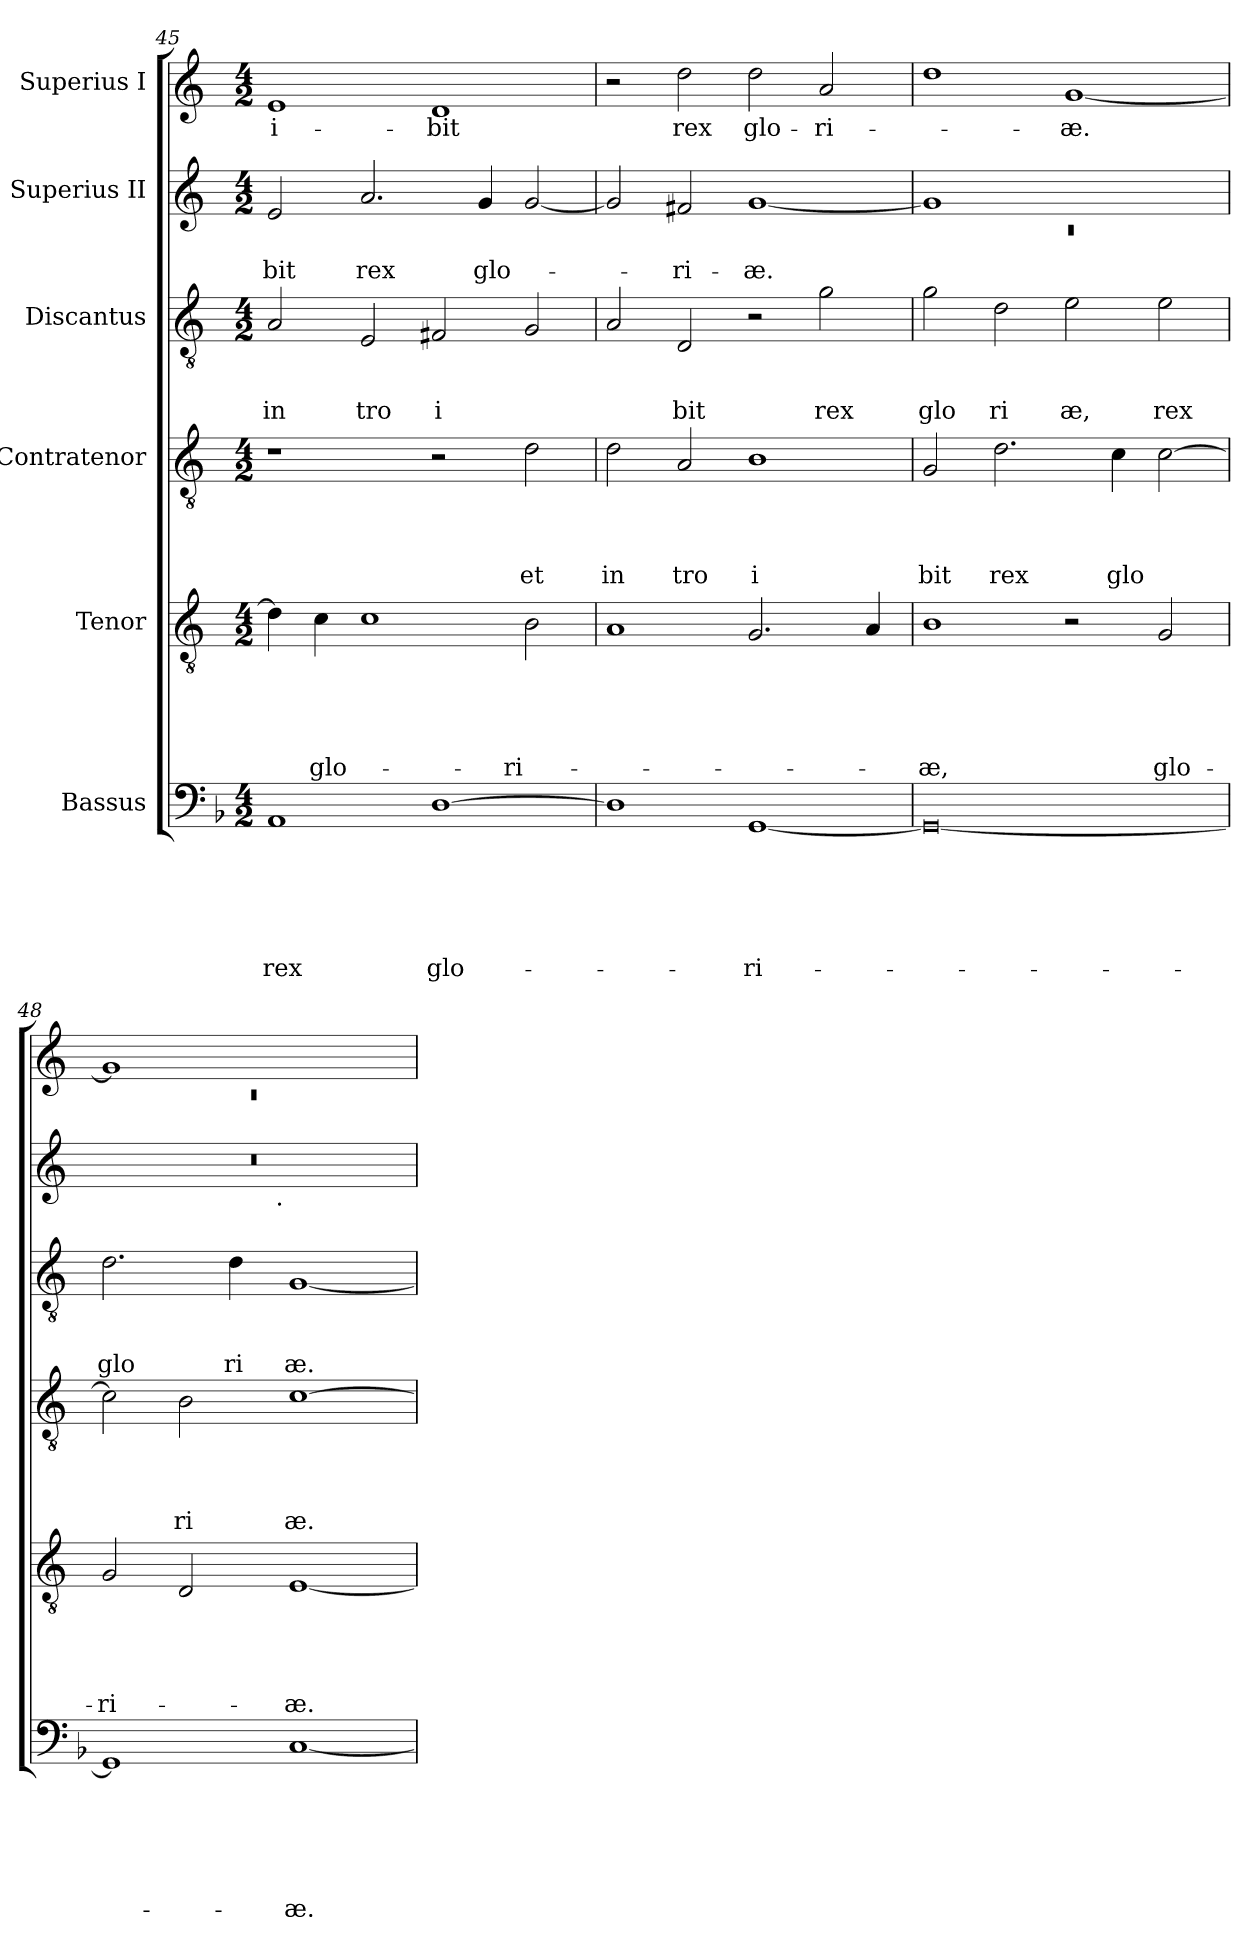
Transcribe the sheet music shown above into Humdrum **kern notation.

**kern	**text	**text	**text	**text	**text	**text	**kern	**text	**text	**text	**text	**text	**kern	**text	**text	**text	**text	**kern	**text	**text	**text	**kern	**text	**text	**kern	**text
*part6	*part6	*part6	*part6	*part6	*part6	*part6	*part5	*part5	*part5	*part5	*part5	*part5	*part4	*part4	*part4	*part4	*part4	*part3	*part3	*part3	*part3	*part2	*part2	*part2	*part1	*part1
*staff6	*staff6	*staff6	*staff6	*staff6	*staff6	*staff6	*staff5	*staff5	*staff5	*staff5	*staff5	*staff5	*staff4	*staff4	*staff4	*staff4	*staff4	*staff3	*staff3	*staff3	*staff3	*staff2	*staff2	*staff2	*staff1	*staff1
*I"Bassus	*	*	*	*	*	*	*I"Tenor	*	*	*	*	*	*I"Contratenor	*	*	*	*	*I"Discantus	*	*	*	*I"Superius II	*	*	*I"Superius I	*
*clefF4	*	*	*	*	*	*	*clefGv2	*	*	*	*	*	*clefGv2	*	*	*	*	*clefGv2	*	*	*	*clefG2	*	*	*clefG2	*
*	*	*	*	*	*	*	*ITrd-3c-5	*	*	*	*	*	*ITrd-3c-5	*	*	*	*	*ITrd-3c-5	*	*	*	*ITrd-3c-5	*	*	*ITrd-3c-5	*
*k[b-]	*	*	*	*	*	*	*k[b-]	*	*	*	*	*	*k[b-]	*	*	*	*	*k[b-]	*	*	*	*k[b-]	*	*	*k[b-]	*
*F:	*	*	*	*	*	*	*F:	*	*	*	*	*	*F:	*	*	*	*	*F:	*	*	*	*F:	*	*	*F:	*
*M4/2	*	*	*	*	*	*	*M4/2	*	*	*	*	*	*M4/2	*	*	*	*	*M4/2	*	*	*	*M4/2	*	*	*M4/2	*
=45	=45	=45	=45	=45	=45	=45	=45	=45	=45	=45	=45	=45	=45	=45	=45	=45	=45	=45	=45	=45	=45	=45	=45	=45	=45	=45
!	!	!	!	!	!	!LO:LY:b	!	!	!	!	!	!	!	!	!	!	!	!	!	!	!LO:LY:b	!	!	!LO:LY:b	!	!LO:LY:b
1AA	.	.	.	.	.	rex	4g\]	.	.	.	.	.	1r	.	.	.	.	2d/	.	.	in	2a/	.	-bit	1a	-i-
!	!	!	!	!	!	!	!	!	!	!	!	!LO:LY:b	!	!	!	!	!	!	!	!	!	!	!	!	!	!
.	.	.	.	.	.	.	4f\	.	.	.	.	glo-	.	.	.	.	.	.	.	.	.	.	.	.	.	.
!	!	!	!	!	!	!	!	!	!	!	!	!	!	!	!	!	!	!	!	!	!LO:LY:b	!	!	!LO:LY:b	!	!
.	.	.	.	.	.	.	1f	.	.	.	.	.	.	.	.	.	.	2A/	.	.	tro	2.dd/	.	rex	.	.
!	!	!	!	!	!	!LO:LY:b	!	!	!	!	!	!	!	!	!	!	!	!	!	!	!LO:LY:b:rj	!	!	!	!	!LO:LY:b
[>1D	.	.	.	.	.	glo-	.	.	.	.	.	.	2r	.	.	.	.	2Bn/	.	.	i	.	.	.	1g	-bit
!	!	!	!	!	!	!	!	!	!	!	!	!	!	!	!	!	!	!	!	!	!	!	!	!LO:LY:b	!	!
.	.	.	.	.	.	.	.	.	.	.	.	.	.	.	.	.	.	.	.	.	.	4cc/	.	glo-	.	.
!	!	!	!	!	!	!	!	!	!	!	!	!LO:LY:b	!	!	!	!	!LO:LY:b	!	!	!	!	!	!	!	!	!
.	.	.	.	.	.	.	2e\	.	.	.	.	-ri-	2g\	.	.	.	et	2c/	.	.	.	[<2cc/	.	.	.	.
=46	=46	=46	=46	=46	=46	=46	=46	=46	=46	=46	=46	=46	=46	=46	=46	=46	=46	=46	=46	=46	=46	=46	=46	=46	=46	=46
!	!	!	!	!	!	!	!	!	!	!	!	!	!	!	!	!	!LO:LY:b	!	!	!	!	!	!	!	!	!
1D]	.	.	.	.	.	.	1d	.	.	.	.	.	2g\	.	.	.	in	2d/	.	.	.	2cc/]	.	.	2r	.
!	!	!	!	!	!	!	!	!	!	!	!	!	!	!	!	!	!LO:LY:b	!	!	!	!LO:LY:b	!	!	!LO:LY:b	!	!LO:LY:b
.	.	.	.	.	.	.	.	.	.	.	.	.	2d/	.	.	.	tro	2G/	.	.	bit	2bn/	.	-ri-	2gg\	rex
!	!	!	!	!	!	!LO:LY:b	!	!	!	!	!	!	!	!	!	!	!LO:LY:b	!	!	!	!	!	!	!LO:LY:b	!	!LO:LY:b
[<1GG	.	.	.	.	.	-ri-	2.c/	.	.	.	.	.	1e	.	.	.	i	2r	.	.	.	[<1cc	.	-æ.	2gg\	glo-
!	!	!	!	!	!	!	!	!	!	!	!	!	!	!	!	!	!	!	!	!	!LO:LY:b	!	!	!	!	!LO:LY:b
.	.	.	.	.	.	.	.	.	.	.	.	.	.	.	.	.	.	2cc\	.	.	rex	.	.	.	2dd/	-ri-
.	.	.	.	.	.	.	4d/	.	.	.	.	.	.	.	.	.	.	.	.	.	.	.	.	.	.	.
=47	=47	=47	=47	=47	=47	=47	=47	=47	=47	=47	=47	=47	=47	=47	=47	=47	=47	=47	=47	=47	=47	=47	=47	=47	=47	=47
*	*	*	*	*	*	*	*	*	*	*	*	*	*	*	*	*	*	*	*	*	*	*^	*	*	*	*
!	!	!	!	!	!	!	!	!	!	!	!	!LO:LY:b	!	!	!	!	!LO:LY:b	!	!	!	!LO:LY:b	!	!LO:N:vis=1	!	!	!	!
0GG_	.	.	.	.	.	.	1e	.	.	.	.	-æ,	2c/	.	.	.	bit	2cc\	.	.	glo	1cc]	0rc	.	.	1gg	.
!	!	!	!	!	!	!	!	!	!	!	!	!	!	!	!	!	!LO:LY:b	!	!	!	!LO:LY:b	!	!	!	!	!	!
.	.	.	.	.	.	.	.	.	.	.	.	.	2.g\	.	.	.	rex	2g\	.	.	ri	.	.	.	.	.	.
!	!	!	!	!	!	!	!	!	!	!	!	!	!	!	!	!	!	!	!	!	!LO:LY:b	!	!	!	!	!	!LO:LY:b
.	.	.	.	.	.	.	2r	.	.	.	.	.	.	.	.	.	.	2a\	.	.	æ,	1ryy	.	.	.	[<1cc	-æ.
!	!	!	!	!	!	!	!	!	!	!	!	!	!	!	!	!	!LO:LY:b	!	!	!	!	!	!	!	!	!	!
.	.	.	.	.	.	.	.	.	.	.	.	.	4f\	.	.	.	glo	.	.	.	.	.	.	.	.	.	.
!	!	!	!	!	!	!	!	!	!	!	!	!LO:LY:b	!	!	!	!	!	!	!	!	!LO:LY:b	!	!	!	!	!	!
.	.	.	.	.	.	.	2c/	.	.	.	.	glo-	[>2f\	.	.	.	.	2a\	.	.	rex	.	.	.	.	.	.
=48	=48	=48	=48	=48	=48	=48	=48	=48	=48	=48	=48	=48	=48	=48	=48	=48	=48	=48	=48	=48	=48	=48	=48	=48	=48	=48	=48
*	*	*	*	*	*	*	*	*	*	*	*	*	*	*	*	*	*	*	*	*	*	*	*	*	*	*^	*
!	!	!	!	!	!	!	!	!	!	!	!	!LO:LY:b	!	!	!	!	!	!	!	!	!LO:LY:b	!	!	!	!	!	!LO:N:vis=1	!
1GG]	.	.	.	.	.	.	2c/	.	.	.	.	-ri-	2f\]	.	.	.	.	2.g\	.	.	glo	0r	2ryy	.	.	1cc]	0rc	.
!	!	!	!	!	!	!	!	!	!	!	!	!	!	!	!	!	!LO:LY:b	!	!	!	!	!	!	!	!	!	!	!
.	.	.	.	.	.	.	2G/	.	.	.	.	.	2e\	.	.	.	ri	.	.	.	.	.	4...ryy	.	.	.	.	.
!	!	!	!	!	!	!	!	!	!	!	!	!	!	!	!	!	!	!	!	!	!LO:LY:b	!	!	!	!	!	!	!
.	.	.	.	.	.	.	.	.	.	.	.	.	.	.	.	.	.	4g\	.	.	ri	.	.	.	.	.	.	.
!	!	!	!	!	!	!	!	!	!	!	!	!	!	!	!	!	!	!	!	!	!	!	!LO:TX:b:t=.	!	!	!	!	!
.	.	.	.	.	.	.	.	.	.	.	.	.	.	.	.	.	.	.	.	.	.	.	1ryy	.	.	.	.	.
!	!	!	!	!	!	!LO:LY:b	!	!	!	!	!	!LO:LY:b	!	!	!	!	!LO:LY:b	!	!	!	!LO:LY:b	!	!	!	!	!	!	!
[<1C	.	.	.	.	.	-æ.	[<1A	.	.	.	.	-æ.	[>1f	.	.	.	æ.	[<1c	.	.	æ.	.	.	.	.	1ryy	.	.
.	.	.	.	.	.	.	.	.	.	.	.	.	.	.	.	.	.	.	.	.	.	.	32ryy	.	.	.	.	.
*	*	*	*	*	*	*	*	*	*	*	*	*	*	*	*	*	*	*	*	*	*	*v	*v	*	*	*	*	*
*	*	*	*	*	*	*	*	*	*	*	*	*	*	*	*	*	*	*	*	*	*	*	*	*	*v	*v	*
=	=	=	=	=	=	=	=	=	=	=	=	=	=	=	=	=	=	=	=	=	=	=	=	=	=	=
*-	*-	*-	*-	*-	*-	*-	*-	*-	*-	*-	*-	*-	*-	*-	*-	*-	*-	*-	*-	*-	*-	*-	*-	*-	*-	*-
